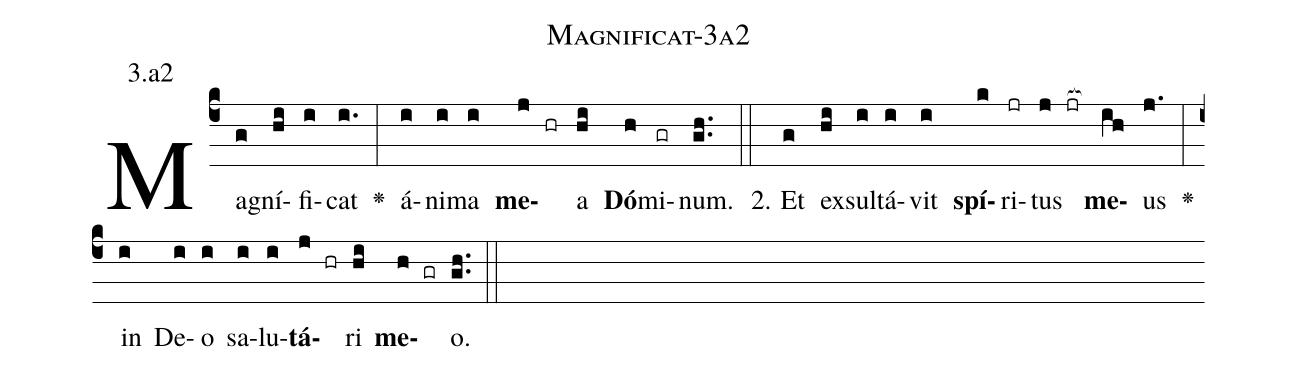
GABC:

name: Magnificat-3a2;
annotation: 3.a2;
%%
(c4)Ma(g)gní(hi)fi(i)cat(i.) <v>\greheightstar</v>(:) á(i)ni(i)ma(i) <b>me</b>(j hr)a(hi) <b>Dó</b>(h)mi(gr)num.(gh..) (::)
2. Et(g) ex(hi)sul(i)tá(i)vit(i) <b>spí</b>(k)ri(jr)tus(j jr[ocb:1{]) <b>me</b>(ih[ocb:0}])us(j.) <v>\greheightstar</v>(:) in(i) De(i)o(i) sa(i)lu(i)<b>tá</b>(j hr)ri(hi) <b>me</b>(h gr)o.(gh..) (::)


%E(i) u(i) o(j) u(hi) a(h) e.(gh..) (::)
